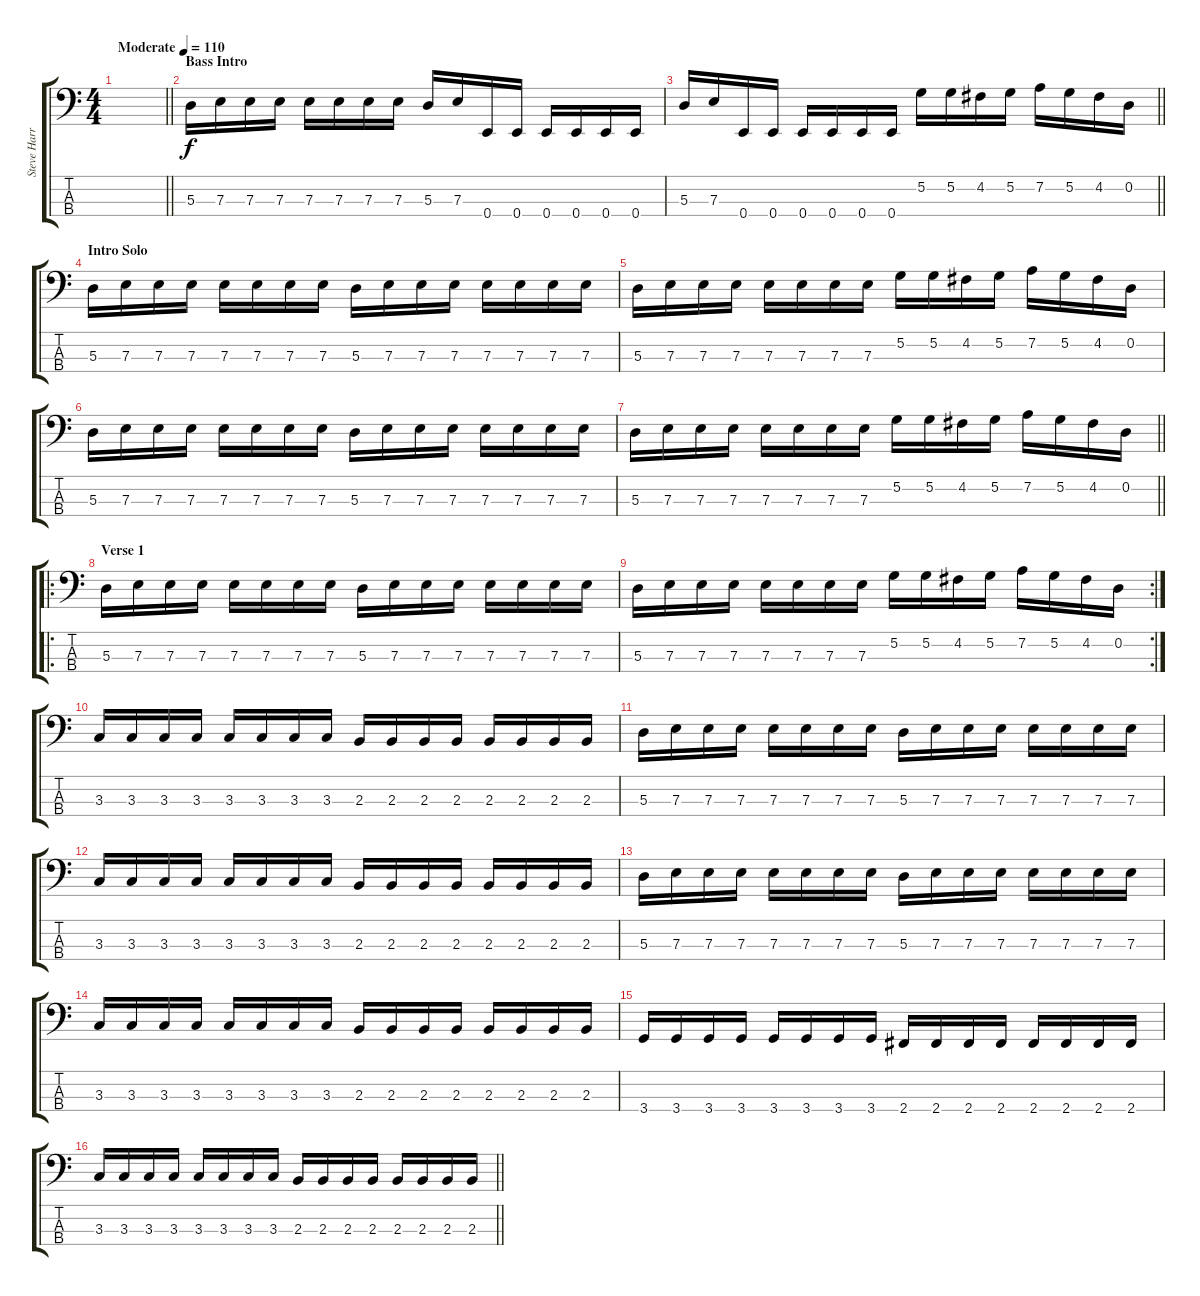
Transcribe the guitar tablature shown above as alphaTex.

\track ("Steve Harris" "Steve Harr") {instrument electricbassfinger}
\staff {score tabs}
\tuning (G2 D2 A1 E1) {hide}
\ts (4 4)
\tempo (110 "Moderate")
\clef f4
\barLineRight lightlight
\ks c
|
\section ("" "Bass Intro ")
5.3.16 7.3.16 7.3.16 7.3.16 7.3.16 7.3.16 7.3.16 7.3.16 5.3.16 7.3.16 0.4.16 0.4.16 0.4.16 0.4.16 0.4.16 0.4.16 |
\barLineRight lightlight
5.3.16 7.3.16 0.4.16 0.4.16 0.4.16 0.4.16 0.4.16 0.4.16 5.2.16 5.2.16 4.2.16 5.2.16 7.2.16 5.2.16 4.2.16 0.2.16 |
\section ("" "Intro Solo")
5.3.16 7.3.16 7.3.16 7.3.16 7.3.16 7.3.16 7.3.16 7.3.16 5.3.16 7.3.16 7.3.16 7.3.16 7.3.16 7.3.16 7.3.16 7.3.16 |
5.3.16 7.3.16 7.3.16 7.3.16 7.3.16 7.3.16 7.3.16 7.3.16 5.2.16 5.2.16 4.2.16 5.2.16 7.2.16 5.2.16 4.2.16 0.2.16 |
5.3.16 7.3.16 7.3.16 7.3.16 7.3.16 7.3.16 7.3.16 7.3.16 5.3.16 7.3.16 7.3.16 7.3.16 7.3.16 7.3.16 7.3.16 7.3.16 |
\barLineRight lightlight
5.3.16 7.3.16 7.3.16 7.3.16 7.3.16 7.3.16 7.3.16 7.3.16 5.2.16 5.2.16 4.2.16 5.2.16 7.2.16 5.2.16 4.2.16 0.2.16 |
\ro
\section ("" "Verse 1")
5.3.16 7.3.16 7.3.16 7.3.16 7.3.16 7.3.16 7.3.16 7.3.16 5.3.16 7.3.16 7.3.16 7.3.16 7.3.16 7.3.16 7.3.16 7.3.16 |
\rc 2
5.3.16 7.3.16 7.3.16 7.3.16 7.3.16 7.3.16 7.3.16 7.3.16 5.2.16 5.2.16 4.2.16 5.2.16 7.2.16 5.2.16 4.2.16 0.2.16 |
3.3.16 3.3.16 3.3.16 3.3.16 3.3.16 3.3.16 3.3.16 3.3.16 2.3.16 2.3.16 2.3.16 2.3.16 2.3.16 2.3.16 2.3.16 2.3.16 |
5.3.16 7.3.16 7.3.16 7.3.16 7.3.16 7.3.16 7.3.16 7.3.16 5.3.16 7.3.16 7.3.16 7.3.16 7.3.16 7.3.16 7.3.16 7.3.16 |
3.3.16 3.3.16 3.3.16 3.3.16 3.3.16 3.3.16 3.3.16 3.3.16 2.3.16 2.3.16 2.3.16 2.3.16 2.3.16 2.3.16 2.3.16 2.3.16 |
5.3.16 7.3.16 7.3.16 7.3.16 7.3.16 7.3.16 7.3.16 7.3.16 5.3.16 7.3.16 7.3.16 7.3.16 7.3.16 7.3.16 7.3.16 7.3.16 |
3.3.16 3.3.16 3.3.16 3.3.16 3.3.16 3.3.16 3.3.16 3.3.16 2.3.16 2.3.16 2.3.16 2.3.16 2.3.16 2.3.16 2.3.16 2.3.16 |
3.4.16 3.4.16 3.4.16 3.4.16 3.4.16 3.4.16 3.4.16 3.4.16 2.4.16 2.4.16 2.4.16 2.4.16 2.4.16 2.4.16 2.4.16 2.4.16 |
\barLineRight lightlight
3.3.16 3.3.16 3.3.16 3.3.16 3.3.16 3.3.16 3.3.16 3.3.16 2.3.16 2.3.16 2.3.16 2.3.16 2.3.16 2.3.16 2.3.16 2.3.16
